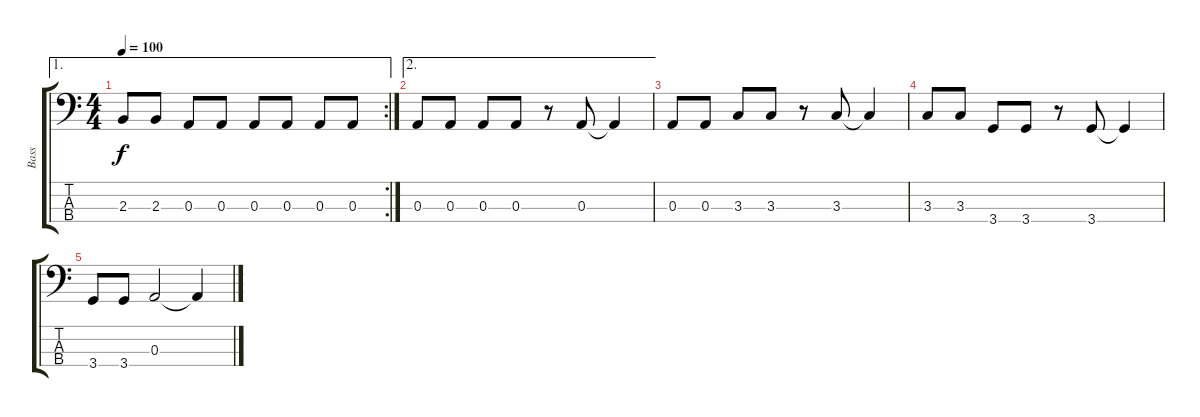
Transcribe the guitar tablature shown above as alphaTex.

\track ("Bass" "Bass") {instrument acousticbass}
\staff {score tabs}
\tuning (G2 D2 A1 E1) {hide}
\ae 1
\rc 2
\ts (4 4)
\tempo 100
\clef f4
\ks c
2.3.8{dy f} 2.3.8 0.3.8 0.3.8 0.3.8 0.3.8 0.3.8 0.3.8 |
\ae 2
0.3.8 0.3.8 0.3.8 0.3.8 r.8 0.3.8 0.3{t}.4 |
0.3.8 0.3.8 3.3.8 3.3.8 r.8 3.3.8 3.3{t}.4 |
3.3.8 3.3.8 3.4.8 3.4.8 r.8 3.4.8 3.4{t}.4 |
3.4.8 3.4.8 0.3.2 0.3{t}.4
